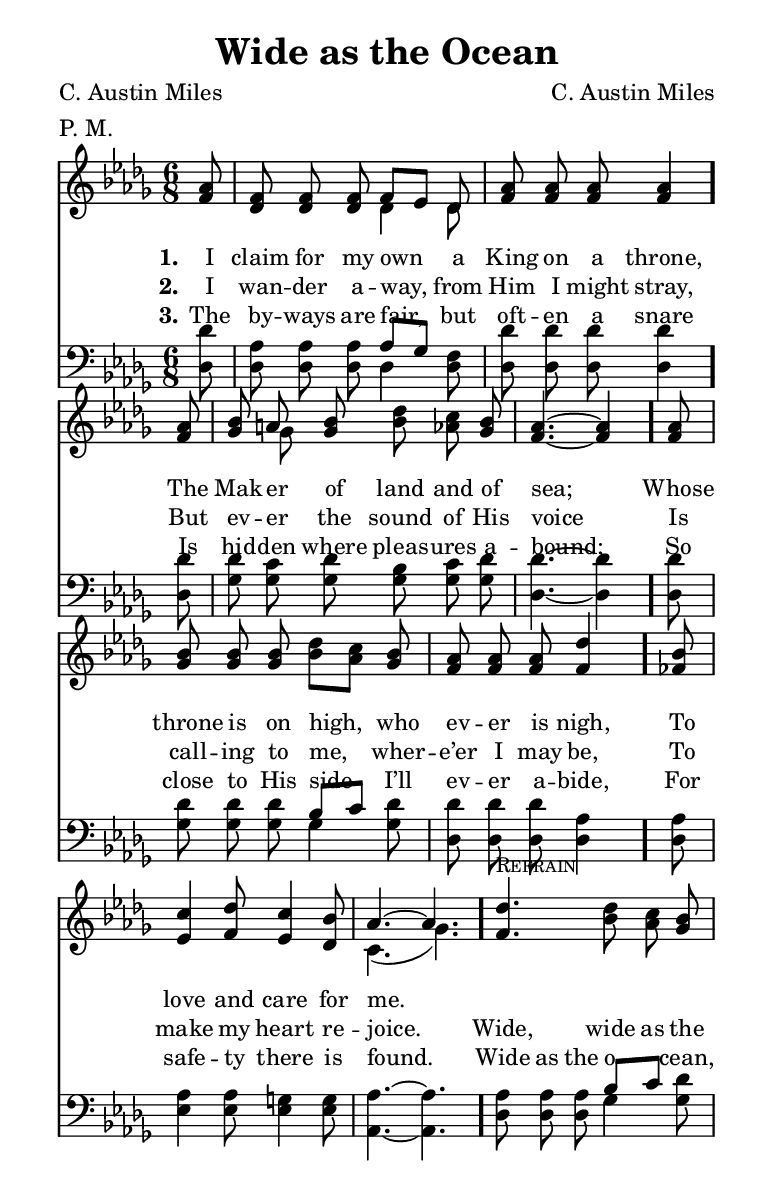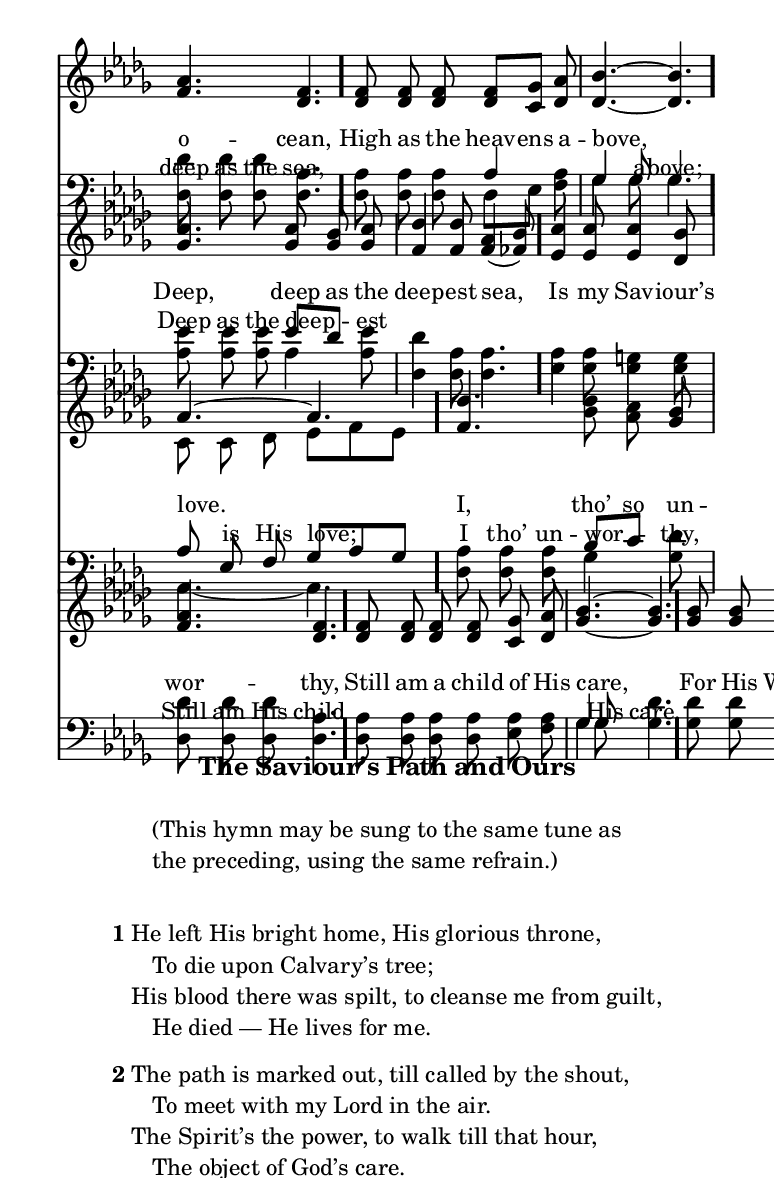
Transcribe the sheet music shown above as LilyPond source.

\include "common/global.ily"
\paper {
  \include "common/paper.ily"
  ragged-last-bottom = ##t
  system-count = 8
systems-per-page = 4

}

\header{
  %children
  hymnnumber = "369"
  title = "Wide as the Ocean"
  tunename = ""
  meter = "P. M."
  poet = "C. Austin Miles" % see https://hymnary.org/text/i_claim_for_my_own_a_king_on_a_throne
  composer = "C. Austin Miles" % see https://hymnary.org/tune/i_claim_for_my_own_a_king_miles
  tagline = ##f
}

global = {
  \include "common/overrides.ily"
  \override Staff.TimeSignature.style = #'numbered
  \time 6/8
  \override Score.MetronomeMark.transparent = ##t % hide all fermata changes too
  \tempo 4=80
  \key des \major
  \partial 8
  \autoBeamOff
}

notesSoprano = {
\global
\relative c'' {

  aes8 | f f f f[ ees] des | aes' aes aes aes4
  aes8 | bes a bes des c bes | aes4. ~ aes4
  aes8 | bes bes bes des[ c] bes | aes aes aes des4
  bes8 | c4 des8 c4 bes8 | aes4. ~ aes4. |

  \eogbreak % mainly to avoid refrain vertical alignment cosmetic issues
  << s^\markup { \small \caps "Refrain" }
  { des4. des8 c bes | aes4. f4. } >>
  f8 f f f[ ges] aes | bes4. ~ bes4. |
  c4. c8 bes c | des4 des8 aes4( bes8) |
  c4 c8 c4 bes8 | aes4. ~ aes4. |
  des4. des8 c bes | aes4. f4.
  f8 f f f ges aes | bes4. ~ bes4. |
  bes8 bes bes des c bes | aes aes aes bes c des |
  ees4. aes,4. | des4. ~ des4

  \bar "|."

}
}

notesAlto = {
\global
\relative e' {

  f8 | des des des des4 des8 | f8 f f f4
  f8 | ges8 ges ges bes aes ges | f4. ~ f4
  f8 | ges ges ges bes[ aes] ges | f f f f4
  fes8 | ees4 f8 ees4 des8 | c4.( ges'4.) |

  f4. bes8 aes ges | f4. des4. |
  des8 des des des[ c] des | des4. ~ des4. |
  ges4. ges8 ges ges | f4 f8 f4( fes8) |
  ees4 ees8 ees4 des8 | c8 c des ees[ f ees] |
  f4. bes8 aes ges | f4. des4. |
  des8 des des des c des | ges4. ~ ges4. |
  ges8 ges ges bes aes bes | f f f ges ges ges |
  g4. ges4. | f4. ~ f4

}
}

notesTenor = {
\global
\relative a {

  des8 | aes aes aes aes[ ges] f | des' des des des4
  des8 | des c des bes c des | des4. ~ des4
  des8 | des des des bes[ c] des | des des des aes4
  aes8 | aes4 aes8 g4 g8 | aes4. ~ aes4. |

  aes8 aes aes bes[ c] des | des des des aes4. |
  aes8 aes aes aes4 aes8 | ges4 ges8 ges4. |
  ees'8 ees ees ees[ des] ees | des4 aes8 aes4. |
  aes4 aes8 g4 g8 | aes8 ees f ges[ aes ges] |
  aes8 aes aes bes[ c] des | des des des aes4. |
  aes8 aes aes aes aes aes | ges4 ges8 des'4. |
  des8 des des bes c des | des des des des c bes |
  bes4. aes4. | aes4. ~ aes4

}
}

notesBass = {
\global
\relative f {

  des8 des des des des4 des8 | des8 des des des4
  des8 | ges ges ges ges ges ges | des4. ~ des4
  des8 | ges ges ges ges4 ges8 | des8 des des des4
  des8 | ees4 ees8 ees4 ees8 | aes,4. ~ aes4. |

  des8 des des ges4 ges8 | des8 des des des4. |
  des8 des des des[ ees] f | ges4 ges8 ges4. |
  aes8 aes aes aes4 aes8 | des,4 des8 des4. |
  ees4 ees8 ees4 ees8 | aes,4. ~ aes4. |
  des8 des des ges4 ges8 | des8 des des des4. |
  des8 des des des ees f | ges4 ges8 ges4. |
  ges8 ges ges ges ges ges | des des des ges ges ges |
  ees4. aes4. | des,4. ~ des4

}
}

Refrain = \lyricmode {

Wide, wide as the o -- cean, \bar "."
High as the { \mon } heav -- ens { \moff } a -- bove, \bar "."
Deep, deep as the deep -- est sea, \bar "."
Is my Sav -- iour’s love. \bar "."
I, tho’ so un -- wor -- thy, \bar "."
Still am a child of His care, \bar "."
For His Word teach -- es me \bar "."
That His love reach -- es me \bar "."
Ev -- ’ry -- where. \bar "."

}

wordsA = \lyricmode {
\set stanza = "1."

I claim for my own a King on a throne, \bar "."
The Mak -- er of land and of sea; \bar "."
Whose throne is on high, who ev -- er is nigh, \bar "."
To love and care for me. \bar "."

}

wordsB = \lyricmode {
\set stanza = "2."

I wan -- der a -- way, from Him I might stray,
But ev -- er the sound of His voice
Is call -- ing to me, wher -- e’er I may be,
To make my heart re -- joice.

\Refrain

}

wordsC = \lyricmode {
\set stanza = "3."

The by -- ways are fair, but oft -- en a snare
Is hid -- den where pleas -- ures a -- bound;
So close to His side I’ll ev -- er a -- bide,
For safe -- ty there is found.

}

underWords = \lyricmode {

\repeat unfold 34 \skip 4
Wide as the o -- cean, deep as the sea,

\repeat unfold 6 \skip 4
a -- bove;
Deep as the deep -- est

\repeat unfold 8 \skip 4
is His love;
I tho’ un -- wor -- thy,
Still am His child

\repeat unfold 7 \skip 4
His care,

}

extraA = \markuplist {

\line { He left His bright home, His glorious throne, }
\line { { \hspace #2 } To die upon Calvary’s tree; }
\line { His blood there was spilt, to cleanse me from guilt, }
\line { { \hspace #2 } He died — He lives for me. }

}

extraB = \markuplist {

\line { The path is marked out, till called by the shout, }
\line { { \hspace #2 } To meet with my Lord in the air. }
\line { The Spirit’s the power, to walk till that hour, }
\line { { \hspace #2 } The object of God’s care. }

}

\score {
  \context ChoirStaff <<
    \context Staff = upper <<
      \set Staff.autoBeaming = ##f
      \set ChoirStaff.systemStartDelimiter = #'SystemStartBar
      \set ChoirStaff.printPartCombineTexts = ##f
      \partcombine #'(2 . 11) \notesSoprano \notesAlto
      \context NullVoice = sopranos { \voiceOne << \notesSoprano >> }
      \context Lyrics = one   \lyricsto sopranos \wordsA
      \context Lyrics = two   \lyricsto sopranos \wordsB
      \context Lyrics = three \lyricsto sopranos \wordsC
    >>
    \context Staff = men <<
      \set Staff.autoBeaming = ##f
      \clef bass
      \set ChoirStaff.printPartCombineTexts = ##f
      \partcombine #'(2 . 11) \notesTenor \notesBass
      \context NullVoice = tenors { \voiceOne << \notesTenor >> }
      \context Lyrics = three \with { alignAboveContext = men } \lyricsto tenors \underWords
    >>
  >>
  \layout {
    \include "common/layout.ily"
  }
  #(cond ((ly:get-option 'eog-midi-permitted) #{ \midi{
    \include "common/midi.ily"
  } #}))
}

\noPageBreak

headA = \markuplist {
\line { \bold \larger { The Saviour’s Path and Ours } }
}

headB = \markuplist {
\line { (This hymn may be sung to the same tune as }
\line { the preceding, using the same refrain.) }
}

\markup { \fill-line { \vcenter \center-column {
  \vspace #0.8
  \line{ \column { \headA } } \combine \null \vspace #0.4
  \line{ \column { \headB } } \combine \null \vspace #1.2
  \column {
    \line{ \bold 1 \column { \extraA } } \combine \null \vspace #0.5
    \line{ \bold 2 \column { \extraB } }
  }
} } }

\version "2.19.49"  % necessary for upgrading to future LilyPond versions.

% vi:set et ts=2 sw=2 ai nocindent syntax=lilypond:
